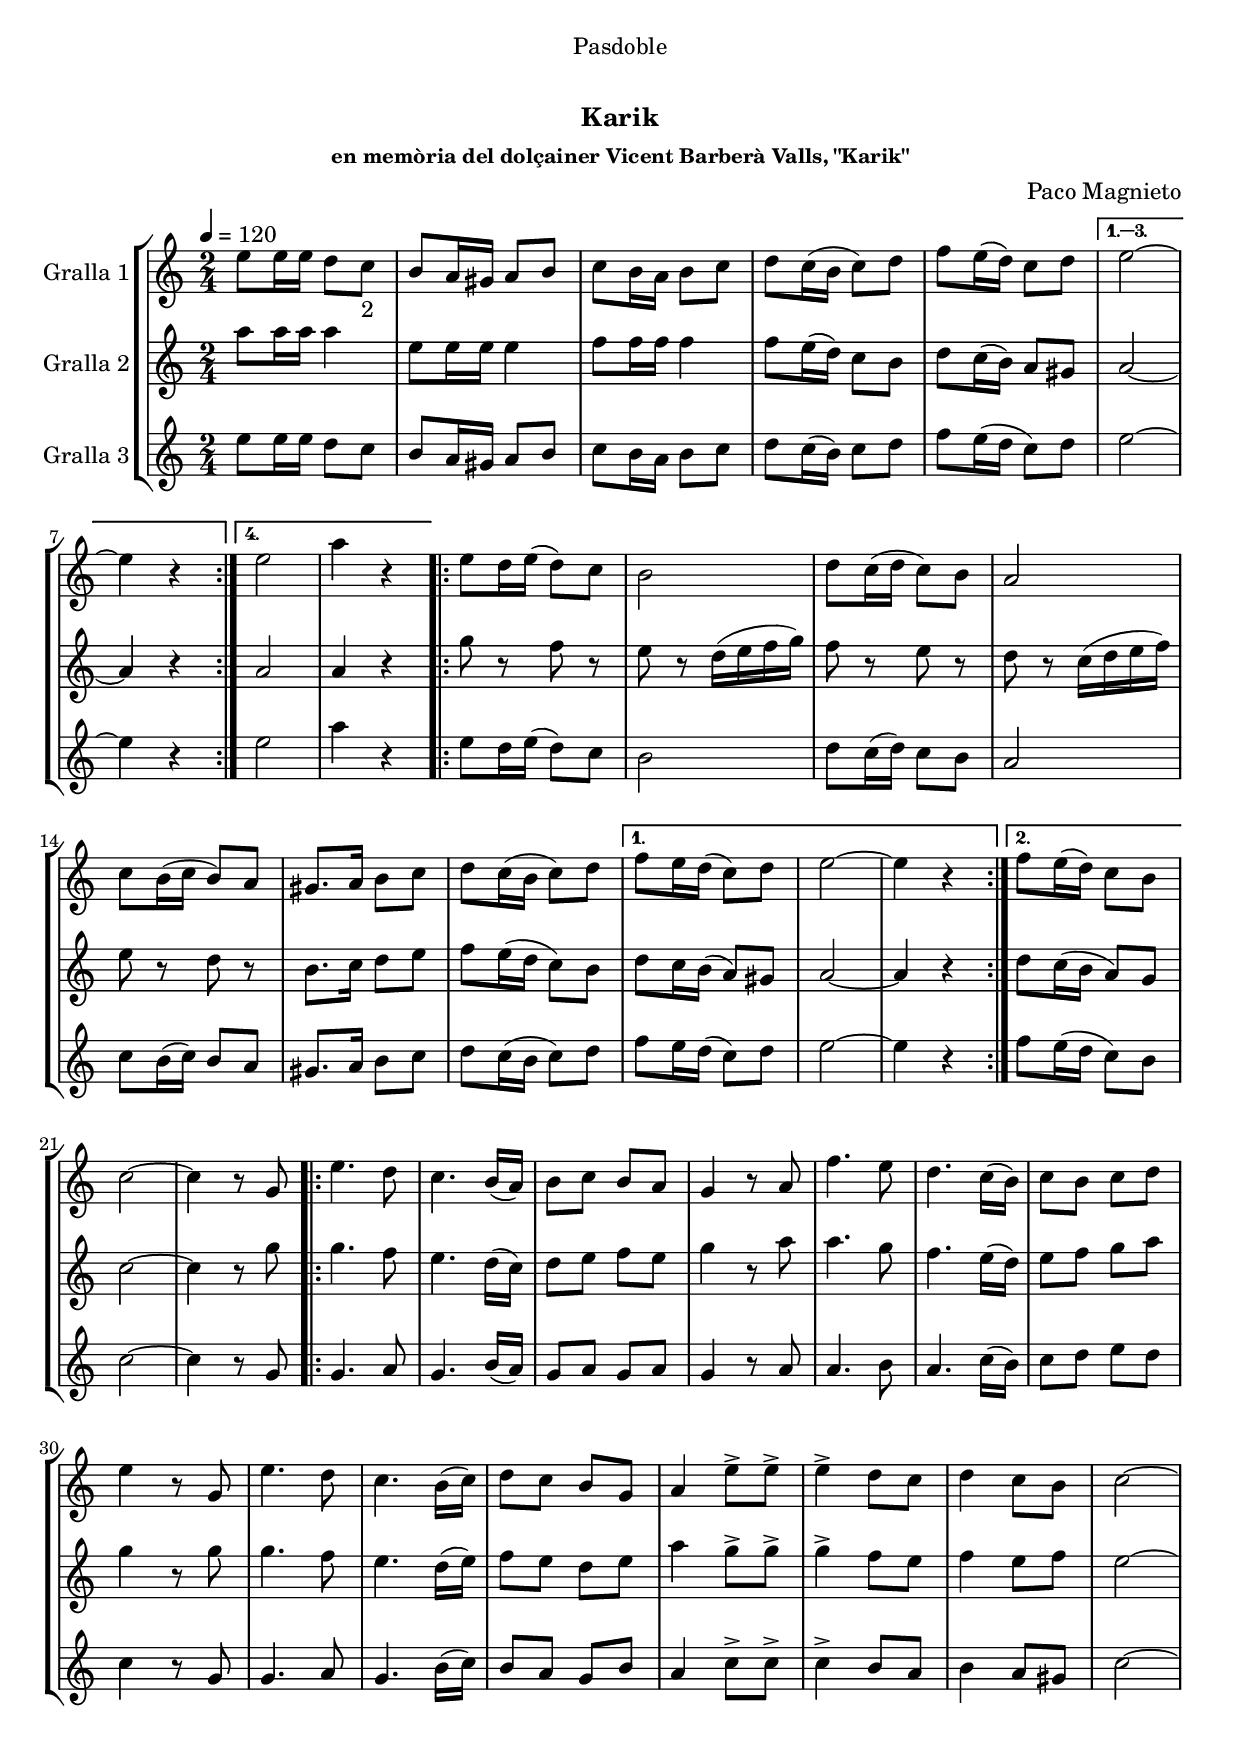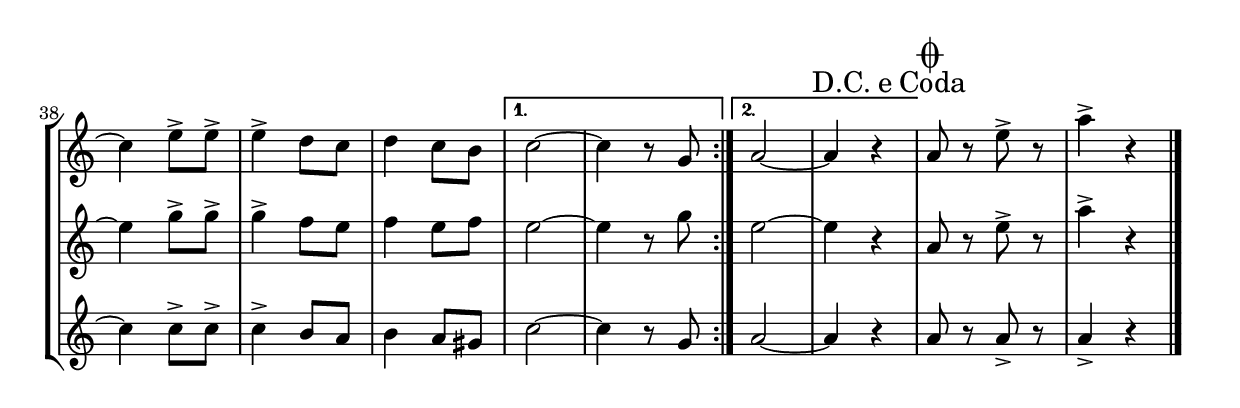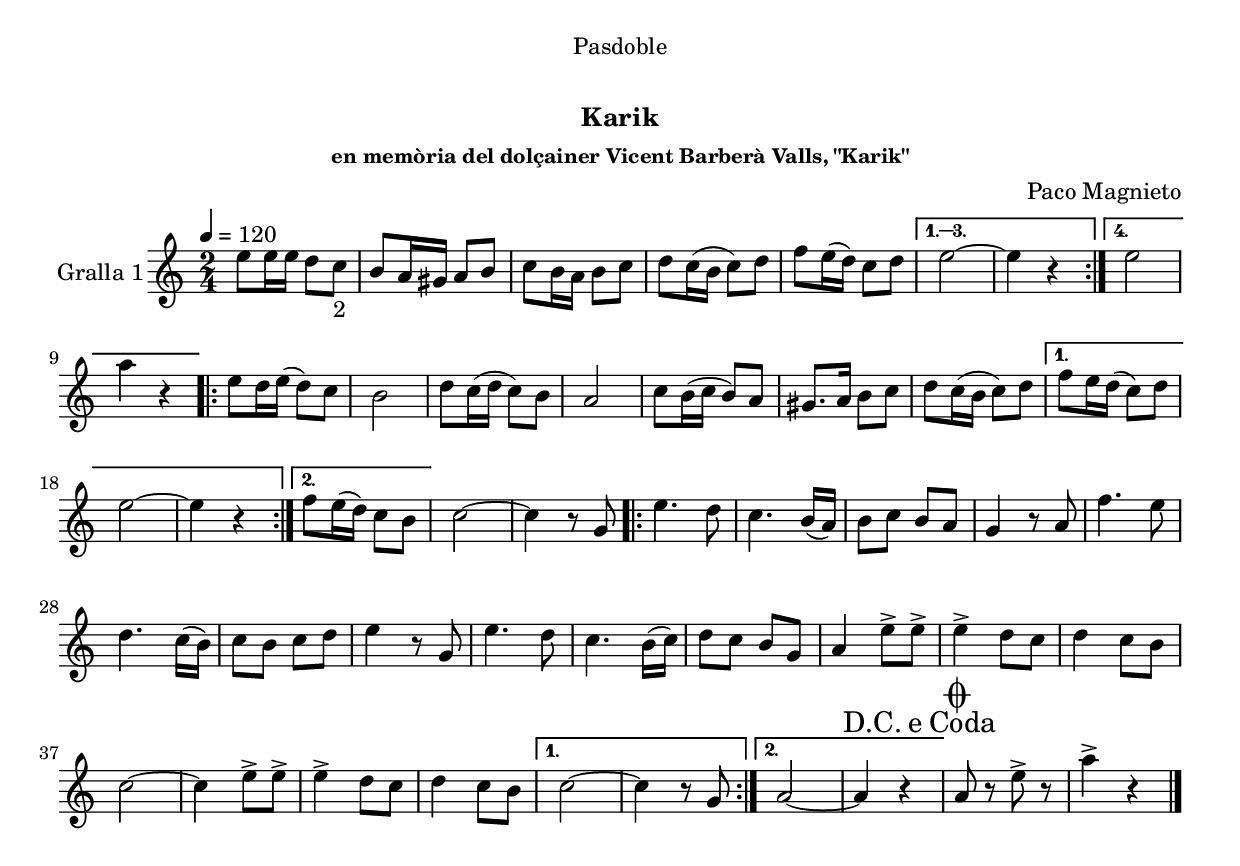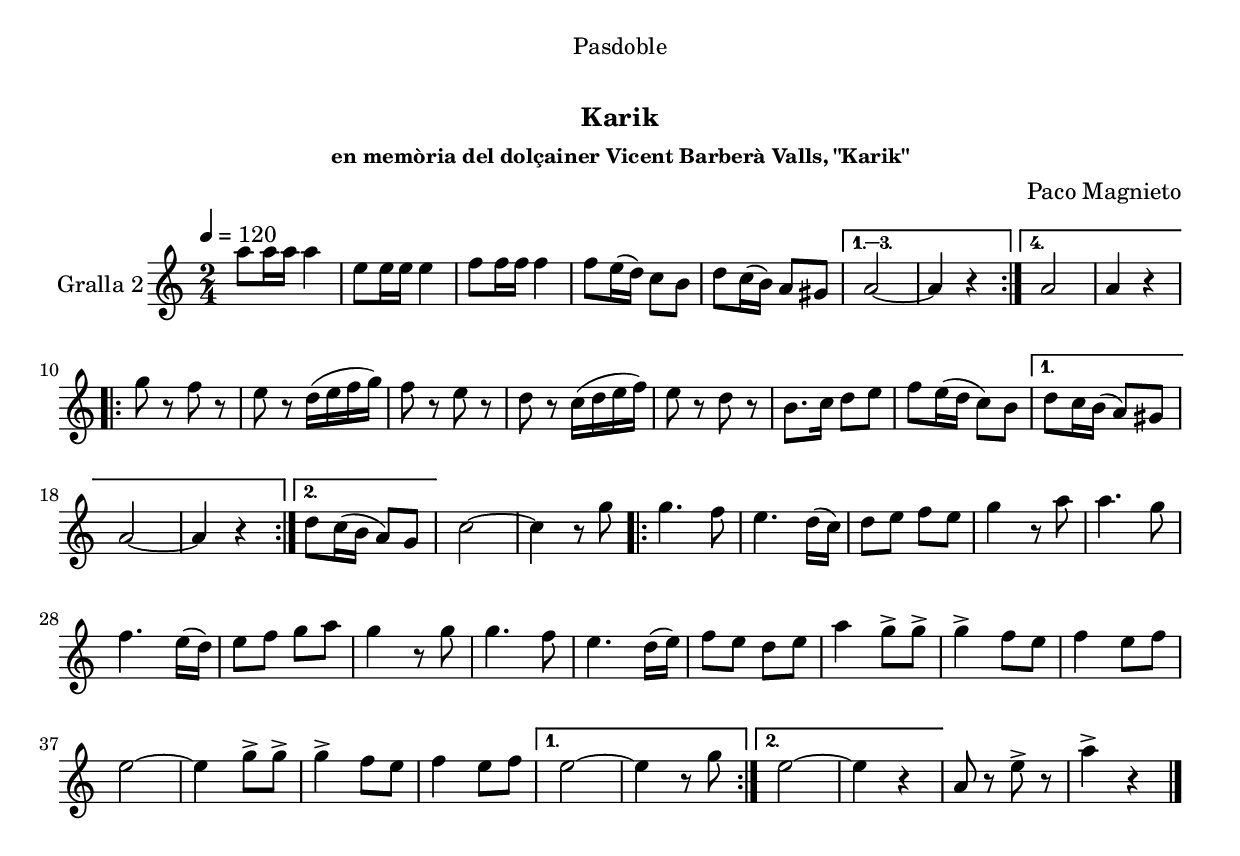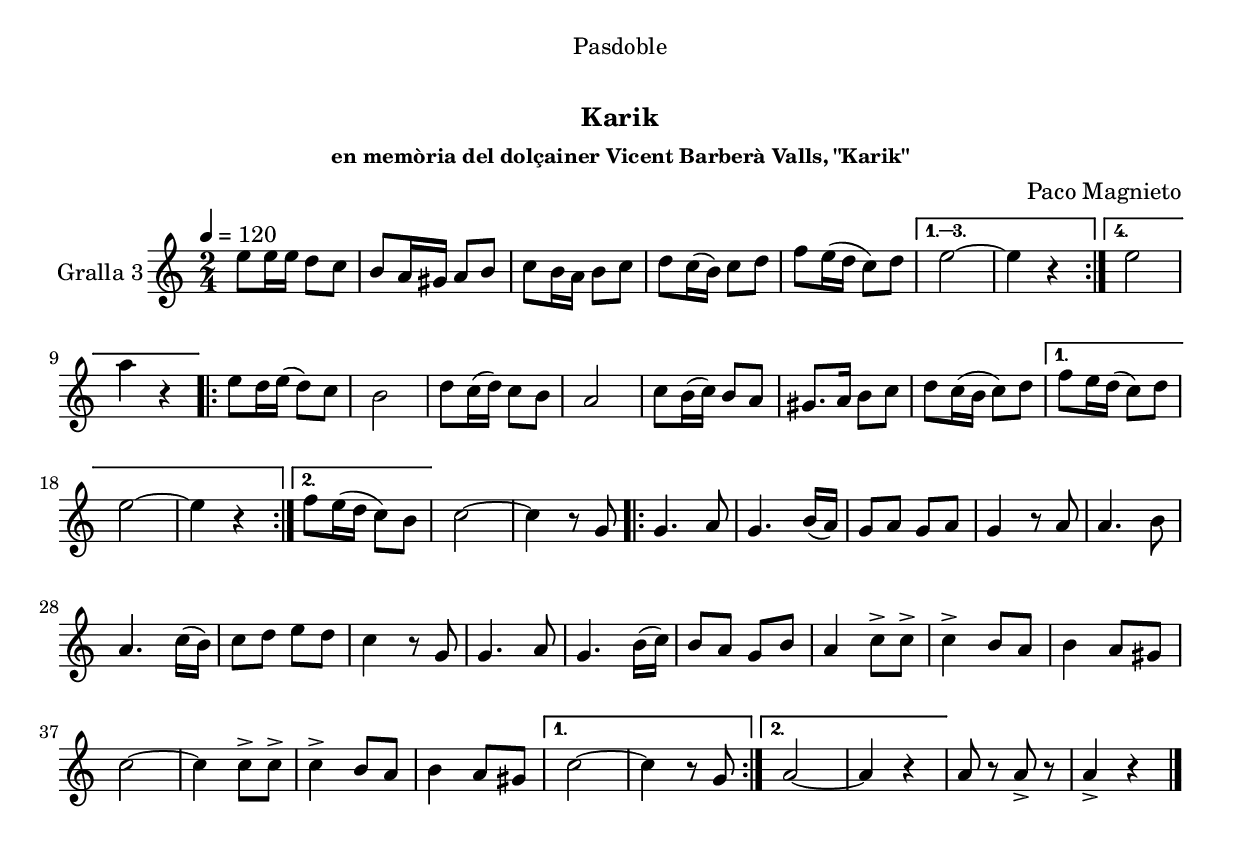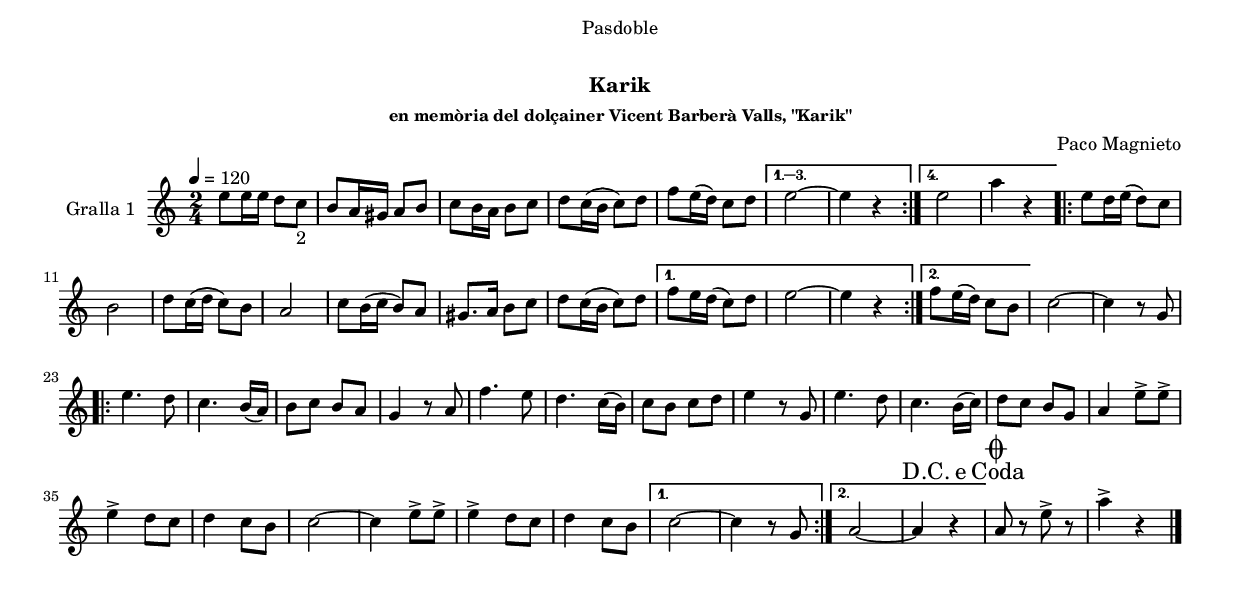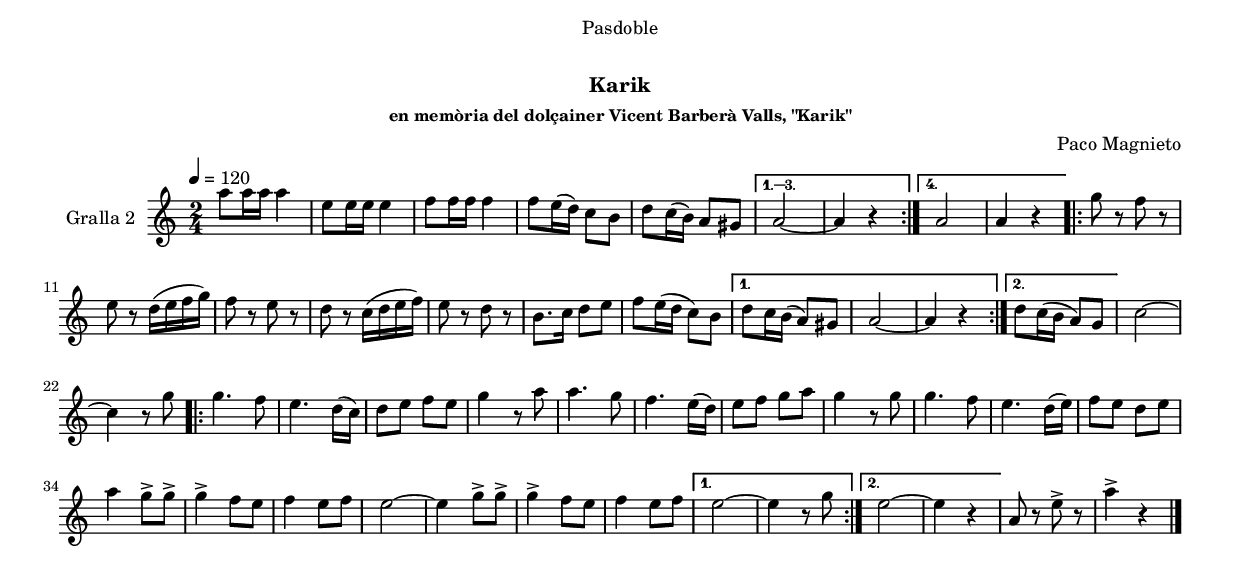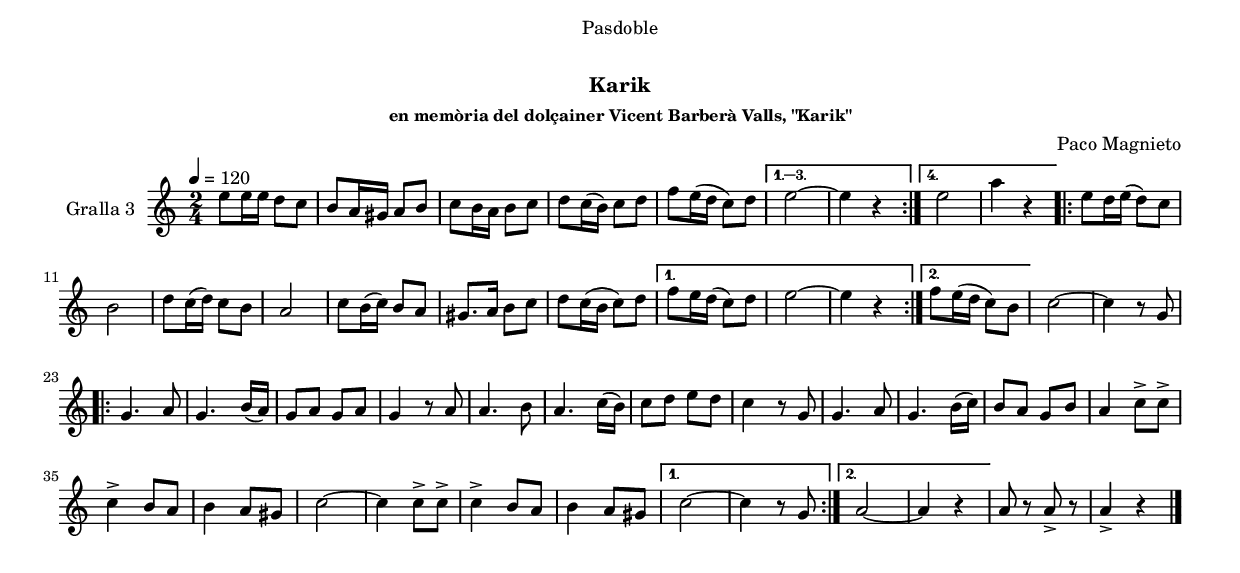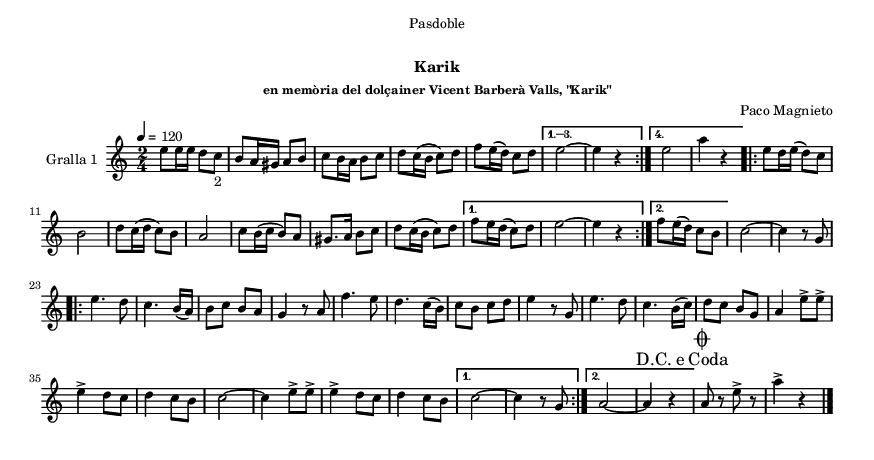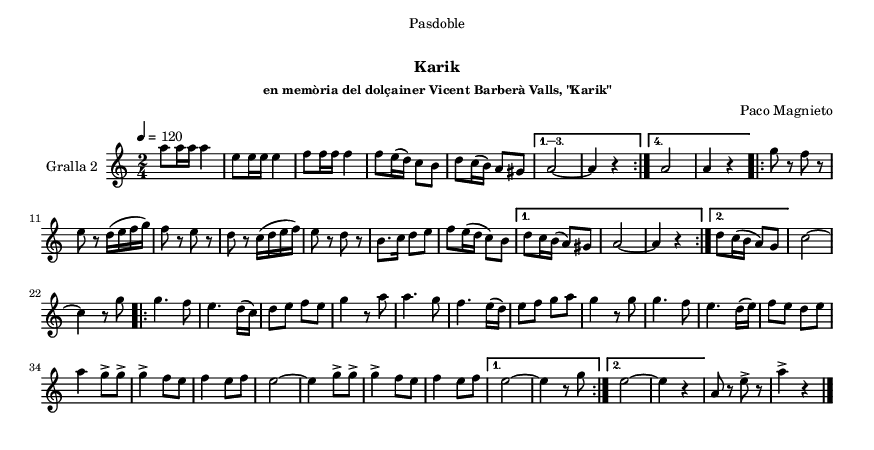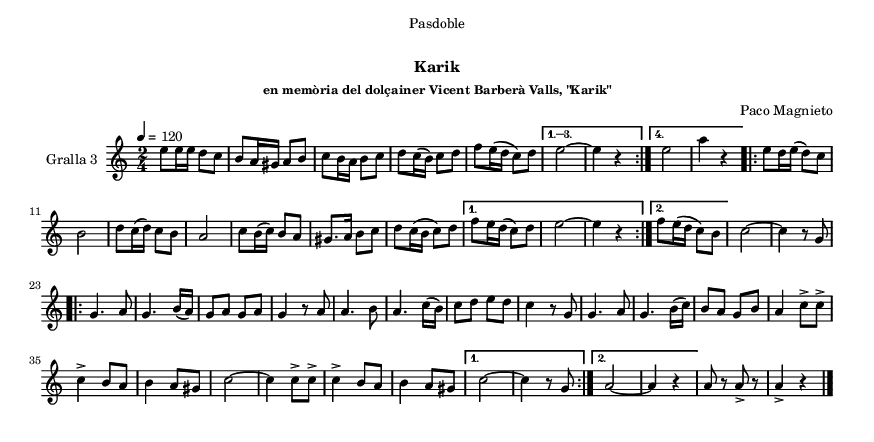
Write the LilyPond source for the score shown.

\version "2.16.0"

\header {
  dedication="Pasdoble"
  title="  "
  subtitle="Karik"
  subsubtitle="en memòria del dolçainer Vicent Barberà Valls, \"Karik\""
  poet=""
  meter=""
  piece=""
  composer="Paco Magnieto"
  arranger=""
  opus=""
  instrument=""
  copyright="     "
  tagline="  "
}

liniaroAa =
\relative e''
{
  \tempo 4=120
  \clef treble
  \key c \major
  \time 2/4
  \repeat volta 4 { e8 e16 e d8 c _"2" _""  |
  b8 a16 gis a8 b  |
  c8 b16 a b8 c  |
  d8 c16 ( b c8 ) d  |
  %05
  f8 e16 ( d ) c8 d }
  \alternative { { e2 ~  |
  e4 r }
  { e2 _""  |
  a4 r } }
  %10
  \repeat volta 2 { e8 d16 e ( d8 ) c  |
  b2  |
  d8 c16 ( d c8 ) b  |
  a2  |
  c8 b16 ( c b8 ) a  |
  %15
  gis8. a16 b8 c  |
  d8 c16 ( b c8 ) d }
  \alternative { { f8 e16 d ( c8 ) d  |
  e2 ~  |
  e4 r }
  %20
  { f8 e16 ( d ) c8 b } }
  c2 ~  |
   c4 r8 g  |
  \repeat volta 2 { e'4. d8  |
  c4. b16 ( a )  |
  %25
  b8 c b a  |
  g4 r8 a  |
  f'4. e8  |
  d4. c16 ( b )  |
  c8 b c d  |
  %30
  e4 r8 g,  |
  e'4. d8  |
  c4. b16 ( c )  |
  d8 c b g  |
  a4 e'8-> e->  |
  %35
  e4-> d8 c  |
  d4 c8 b  |
  c2 ~  |
  c4 e8-> e->  |
  e4-> d8 c  |
  %40
  d4 c8 b }
  \alternative { { c2 ~  |
  c4 r8 g }
  { a2 ~  |
  \mark \markup {D.C. e Coda} a4 r } }
  %45
  \mark \markup {\musicglyph #"scripts.coda"} a8 r e'-> r  |
  a4-> r  \bar "|."
}

liniaroAb =
\relative a''
{
  \tempo 4=120
  \clef treble
  \key c \major
  \time 2/4
  \repeat volta 4 { a8 a16 a a4  |
  e8 e16 e e4  |
  f8 f16 f f4  |
  f8 e16 ( d ) c8 b  |
  %05
  d8 c16 ( b ) a8 gis }
  \alternative { { a2 ~  |
  a4 r }
  { a2  |
  a4 r } }
  %10
  \repeat volta 2 { g'8 r f r  |
  e8 r d16 ( e f g )  |
  f8 r e r  |
  d8 r c16 ( d e f )  |
  e8 r d r  |
  %15
  b8. c16 d8 e  |
  f8 e16 ( d c8 ) b }
  \alternative { { d8 c16 b ( a8 ) gis  |
  a2 ~  |
  a4 r }
  %20
  { d8 c16 ( b a8 ) g } }
  c2 ~  |
  c4 r8 g'  |
  \repeat volta 2 { g4. f8  |
  e4. d16 ( c )  |
  %25
  d8 e f e  |
  g4 r8 a  |
  a4. g8  |
  f4. e16 ( d )  |
  e8 f g a  |
  %30
  g4 r8 g  |
  g4. f8  |
  e4. d16 ( e )  |
  f8 e d e  |
  a4 g8-> g->  |
  %35
  g4-> f8 e  |
  f4 e8 f  |
  e2 ~  |
  e4 g8-> g->  |
  g4-> f8 e  |
  %40
  f4 e8 f }
  \alternative { { e2 ~  |
  e4 r8 g }
  { e2 ~  |
  e4 r } }
  %45
  a,8 r e'-> r  |
  a4-> r  \bar "|."
}

liniaroAc =
\relative e''
{
  \tempo 4=120
  \clef treble
  \key c \major
  \time 2/4
  \repeat volta 4 { e8 e16 e d8 c  |
  b8 a16 gis a8 b  |
  c8 b16 a b8 c  |
  d8 c16 ( b ) c8 d  |
  %05
  f8 e16 ( d c8 ) d }
  \alternative { { e2 ~  |
  e4 r }
  { e2  |
  a4 r } }
  %10
  \repeat volta 2 { e8 d16 e ( d8 ) c  |
  b2  |
  d8 c16 ( d ) c8 b  |
  a2  |
  c8 b16 ( c ) b8 a  |
  %15
  gis8. a16 b8 c  |
  d8 c16 ( b c8 ) d }
  \alternative { { f8 e16 d ( c8 ) d  |
  e2 ~  |
  e4 r }
  %20
  { f8 e16 ( d c8 ) b } }
  c2 ~  |
  c4 r8 g  |
  \repeat volta 2 { g4. a8  |
  g4. b16 ( a )  |
  %25
  g8 a g a  |
  g4 r8 a  |
  a4. b8  |
  a4. c16 ( b )  |
  c8 d e d  |
  %30
  c4 r8 g  |
  g4. a8  |
  g4. b16 ( c )  |
  b8 a g b  |
  a4 c8-> c->  |
  %35
  c4-> b8 a  |
  b4 a8 gis  |
  c2 ~  |
  c4 c8-> c->  |
  c4-> b8 a  |
  %40
  b4 a8 gis }
  \alternative { { c2 ~  |
  c4 r8 g }
  { a2 ~  |
  a4 r } }
  %45
  a8 r a-> r  |
  a4-> r  \bar "|."
}

\book {

\paper {
  print-page-number = false
  #(set-paper-size "a4")
  #(layout-set-staff-size 20)
}

\bookpart {
  \score {
    \new StaffGroup {
      \override Score.RehearsalMark #'self-alignment-X = #LEFT
      <<
        \new Staff \with {instrumentName = #"Gralla 1" } \liniaroAa
        \new Staff \with {instrumentName = #"Gralla 2" } \liniaroAb
        \new Staff \with {instrumentName = #"Gralla 3" } \liniaroAc
      >>
    }
    \layout {}
  }\score { \unfoldRepeats
    \new StaffGroup {
      \override Score.RehearsalMark #'self-alignment-X = #LEFT
      <<
        \new Staff \with {instrumentName = #"Gralla 1" } \liniaroAa
        \new Staff \with {instrumentName = #"Gralla 2" } \liniaroAb
        \new Staff \with {instrumentName = #"Gralla 3" } \liniaroAc
      >>
    }
    \midi {}
  }
}

\bookpart {
  \header {}
  \score {
    \new StaffGroup {
      \override Score.RehearsalMark #'self-alignment-X = #LEFT
      <<
        \new Staff \with {instrumentName = #"Gralla 1" } \liniaroAa
      >>
    }
    \layout {}
  }\score { \unfoldRepeats
    \new StaffGroup {
      \override Score.RehearsalMark #'self-alignment-X = #LEFT
      <<
        \new Staff \with {instrumentName = #"Gralla 1" } \liniaroAa
      >>
    }
    \midi {}
  }
}

\bookpart {
  \header {}
  \score {
    \new StaffGroup {
      \override Score.RehearsalMark #'self-alignment-X = #LEFT
      <<
        \new Staff \with {instrumentName = #"Gralla 2" } \liniaroAb
      >>
    }
    \layout {}
  }\score { \unfoldRepeats
    \new StaffGroup {
      \override Score.RehearsalMark #'self-alignment-X = #LEFT
      <<
        \new Staff \with {instrumentName = #"Gralla 2" } \liniaroAb
      >>
    }
    \midi {}
  }
}

\bookpart {
  \header {}
  \score {
    \new StaffGroup {
      \override Score.RehearsalMark #'self-alignment-X = #LEFT
      <<
        \new Staff \with {instrumentName = #"Gralla 3" } \liniaroAc
      >>
    }
    \layout {}
  }\score { \unfoldRepeats
    \new StaffGroup {
      \override Score.RehearsalMark #'self-alignment-X = #LEFT
      <<
        \new Staff \with {instrumentName = #"Gralla 3" } \liniaroAc
      >>
    }
    \midi {}
  }
}

}

\book {

\paper {
  print-page-number = false
  #(set-paper-size "a5landscape")
  #(layout-set-staff-size 16)
  #(define output-suffix "a5")
}

\bookpart {
  \header {}
  \score {
    \new StaffGroup {
      \override Score.RehearsalMark #'self-alignment-X = #LEFT
      <<
        \new Staff \with {instrumentName = #"Gralla 1" } \liniaroAa
      >>
    }
    \layout {}
  }
}

\bookpart {
  \header {}
  \score {
    \new StaffGroup {
      \override Score.RehearsalMark #'self-alignment-X = #LEFT
      <<
        \new Staff \with {instrumentName = #"Gralla 2" } \liniaroAb
      >>
    }
    \layout {}
  }
}

\bookpart {
  \header {}
  \score {
    \new StaffGroup {
      \override Score.RehearsalMark #'self-alignment-X = #LEFT
      <<
        \new Staff \with {instrumentName = #"Gralla 3" } \liniaroAc
      >>
    }
    \layout {}
  }
}

}

\book {

\paper {
  print-page-number = false
  #(set-paper-size "a6landscape")
  #(layout-set-staff-size 12)
  #(define output-suffix "a6")
}

\bookpart {
  \header {}
  \score {
    \new StaffGroup {
      \override Score.RehearsalMark #'self-alignment-X = #LEFT
      <<
        \new Staff \with {instrumentName = #"Gralla 1" } \liniaroAa
      >>
    }
    \layout {}
  }
}

\bookpart {
  \header {}
  \score {
    \new StaffGroup {
      \override Score.RehearsalMark #'self-alignment-X = #LEFT
      <<
        \new Staff \with {instrumentName = #"Gralla 2" } \liniaroAb
      >>
    }
    \layout {}
  }
}

\bookpart {
  \header {}
  \score {
    \new StaffGroup {
      \override Score.RehearsalMark #'self-alignment-X = #LEFT
      <<
        \new Staff \with {instrumentName = #"Gralla 3" } \liniaroAc
      >>
    }
    \layout {}
  }
}

}

